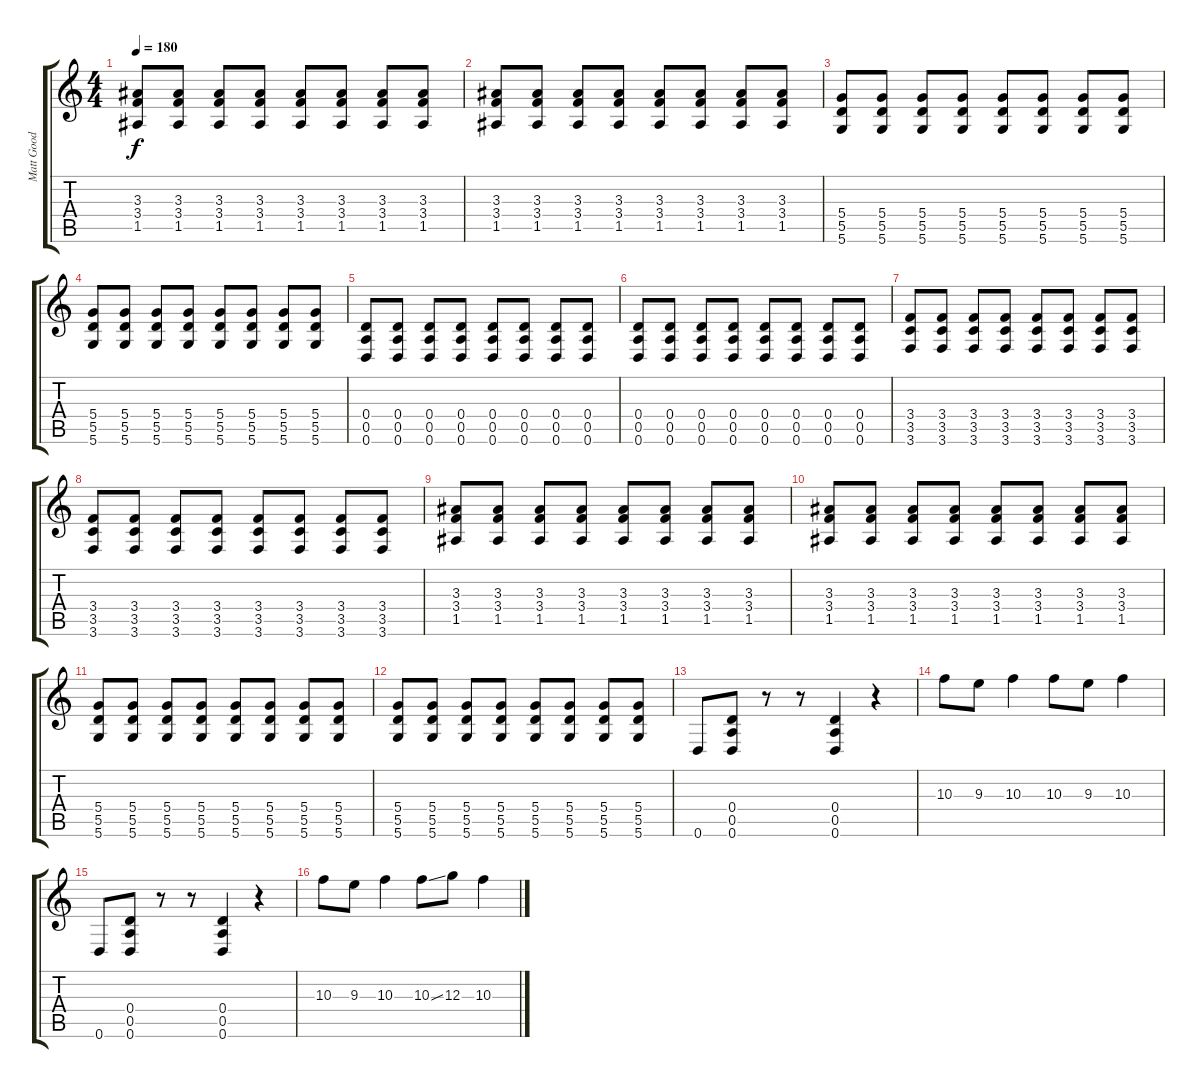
\track ("Matt Good" "Matt Good") {instrument distortionguitar}
\staff {score tabs}
\tuning (E4 B3 G3 D3 A2 D2) {hide}
\ts (4 4)
\tempo 180
\clef g2
\ks c
(3.3 3.4 1.5).8{dy f} (3.3 3.4 1.5).8 (3.3 3.4 1.5).8 (3.3 3.4 1.5).8 (3.3 3.4 1.5).8 (3.3 3.4 1.5).8 (3.3 3.4 1.5).8 (3.3 3.4 1.5).8 |
(3.3 3.4 1.5).8 (3.3 3.4 1.5).8 (3.3 3.4 1.5).8 (3.3 3.4 1.5).8 (3.3 3.4 1.5).8 (3.3 3.4 1.5).8 (3.3 3.4 1.5).8 (3.3 3.4 1.5).8 |
(5.4 5.5 5.6).8 (5.4 5.5 5.6).8 (5.4 5.5 5.6).8 (5.4 5.5 5.6).8 (5.4 5.5 5.6).8 (5.4 5.5 5.6).8 (5.4 5.5 5.6).8 (5.4 5.5 5.6).8 |
(5.4 5.5 5.6).8 (5.4 5.5 5.6).8 (5.4 5.5 5.6).8 (5.4 5.5 5.6).8 (5.4 5.5 5.6).8 (5.4 5.5 5.6).8 (5.4 5.5 5.6).8 (5.4 5.5 5.6).8 |
(0.4 0.5 0.6).8 (0.4 0.5 0.6).8 (0.4 0.5 0.6).8 (0.4 0.5 0.6).8 (0.4 0.5 0.6).8 (0.4 0.5 0.6).8 (0.4 0.5 0.6).8 (0.4 0.5 0.6).8 |
(0.4 0.5 0.6).8 (0.4 0.5 0.6).8 (0.4 0.5 0.6).8 (0.4 0.5 0.6).8 (0.4 0.5 0.6).8 (0.4 0.5 0.6).8 (0.4 0.5 0.6).8 (0.4 0.5 0.6).8 |
(3.4 3.5 3.6).8 (3.4 3.5 3.6).8 (3.4 3.5 3.6).8 (3.4 3.5 3.6).8 (3.4 3.5 3.6).8 (3.4 3.5 3.6).8 (3.4 3.5 3.6).8 (3.4 3.5 3.6).8 |
(3.4 3.5 3.6).8 (3.4 3.5 3.6).8 (3.4 3.5 3.6).8 (3.4 3.5 3.6).8 (3.4 3.5 3.6).8 (3.4 3.5 3.6).8 (3.4 3.5 3.6).8 (3.4 3.5 3.6).8 |
(3.3 3.4 1.5).8 (3.3 3.4 1.5).8 (3.3 3.4 1.5).8 (3.3 3.4 1.5).8 (3.3 3.4 1.5).8 (3.3 3.4 1.5).8 (3.3 3.4 1.5).8 (3.3 3.4 1.5).8 |
(3.3 3.4 1.5).8 (3.3 3.4 1.5).8 (3.3 3.4 1.5).8 (3.3 3.4 1.5).8 (3.3 3.4 1.5).8 (3.3 3.4 1.5).8 (3.3 3.4 1.5).8 (3.3 3.4 1.5).8 |
(5.4 5.5 5.6).8 (5.4 5.5 5.6).8 (5.4 5.5 5.6).8 (5.4 5.5 5.6).8 (5.4 5.5 5.6).8 (5.4 5.5 5.6).8 (5.4 5.5 5.6).8 (5.4 5.5 5.6).8 |
(5.4 5.5 5.6).8 (5.4 5.5 5.6).8 (5.4 5.5 5.6).8 (5.4 5.5 5.6).8 (5.4 5.5 5.6).8 (5.4 5.5 5.6).8 (5.4 5.5 5.6).8 (5.4 5.5 5.6).8 |
0.6.8 (0.4 0.5 0.6).8 r.8 r.8 (0.4 0.5 0.6).4 r.4 |
10.3.8 9.3.8 10.3.4 10.3.8 9.3.8 10.3.4 |
0.6.8 (0.4 0.5 0.6).8 r.8 r.8 (0.4 0.5 0.6).4 r.4 |
10.3.8 9.3.8 10.3.4 10.3{ss}.8 12.3.8 10.3.4
